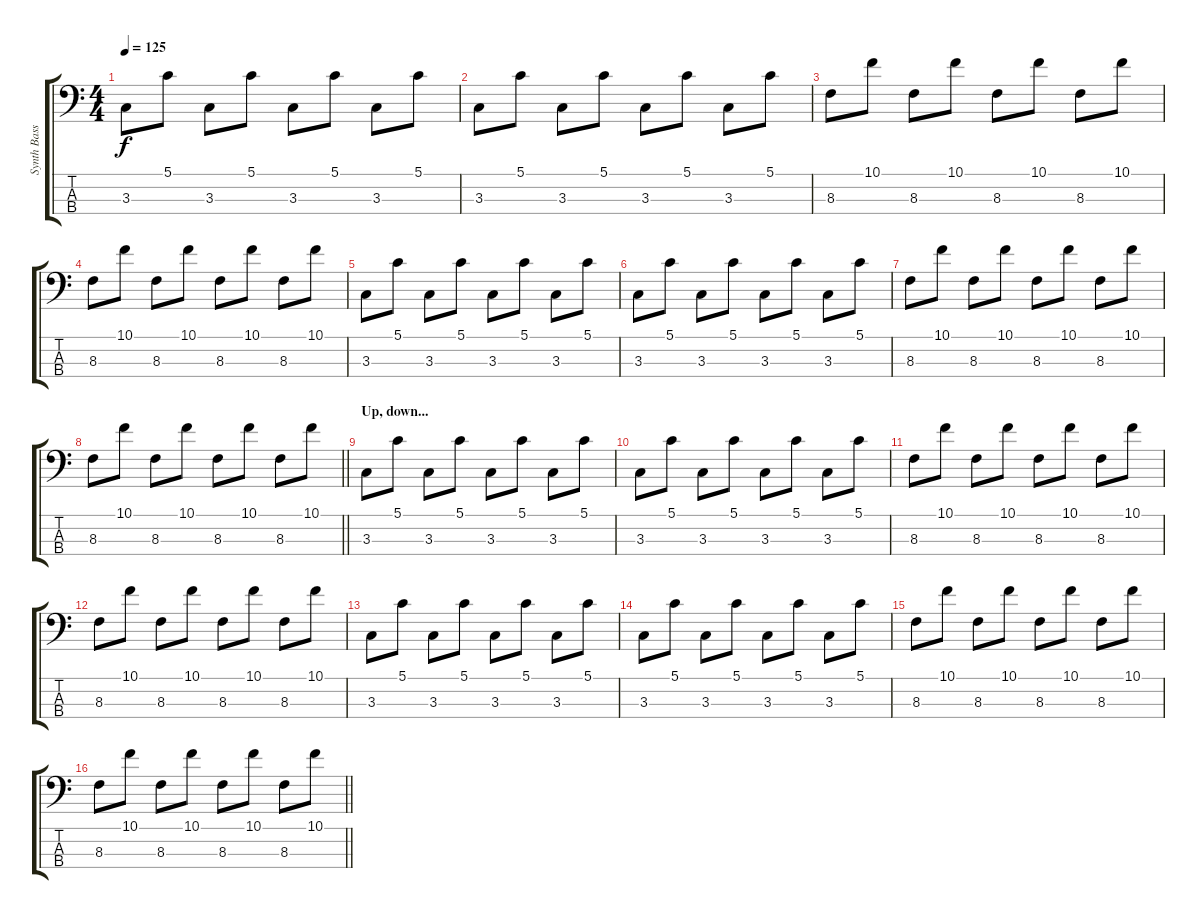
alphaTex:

\track ("Synth Bass (Gillian)" "Synth Bass") {instrument synthbass1}
\staff {score tabs}
\tuning (G2 D2 A1 E1) {hide}
\ts (4 4)
\tempo 125
\clef f4
\ks c
3.3.8{dy f} 5.1.8 3.3.8 5.1.8 3.3.8 5.1.8 3.3.8 5.1.8 |
3.3.8 5.1.8 3.3.8 5.1.8 3.3.8 5.1.8 3.3.8 5.1.8 |
8.3.8 10.1.8 8.3.8 10.1.8 8.3.8 10.1.8 8.3.8 10.1.8 |
8.3.8 10.1.8 8.3.8 10.1.8 8.3.8 10.1.8 8.3.8 10.1.8 |
3.3.8 5.1.8 3.3.8 5.1.8 3.3.8 5.1.8 3.3.8 5.1.8 |
3.3.8 5.1.8 3.3.8 5.1.8 3.3.8 5.1.8 3.3.8 5.1.8 |
8.3.8 10.1.8 8.3.8 10.1.8 8.3.8 10.1.8 8.3.8 10.1.8 |
\barLineRight lightlight
8.3.8 10.1.8 8.3.8 10.1.8 8.3.8 10.1.8 8.3.8 10.1.8 |
\section ("" "Up, down...")
3.3.8 5.1.8 3.3.8 5.1.8 3.3.8 5.1.8 3.3.8 5.1.8 |
3.3.8 5.1.8 3.3.8 5.1.8 3.3.8 5.1.8 3.3.8 5.1.8 |
8.3.8 10.1.8 8.3.8 10.1.8 8.3.8 10.1.8 8.3.8 10.1.8 |
8.3.8 10.1.8 8.3.8 10.1.8 8.3.8 10.1.8 8.3.8 10.1.8 |
3.3.8 5.1.8 3.3.8 5.1.8 3.3.8 5.1.8 3.3.8 5.1.8 |
3.3.8 5.1.8 3.3.8 5.1.8 3.3.8 5.1.8 3.3.8 5.1.8 |
8.3.8 10.1.8 8.3.8 10.1.8 8.3.8 10.1.8 8.3.8 10.1.8 |
\barLineRight lightlight
8.3.8 10.1.8 8.3.8 10.1.8 8.3.8 10.1.8 8.3.8 10.1.8
